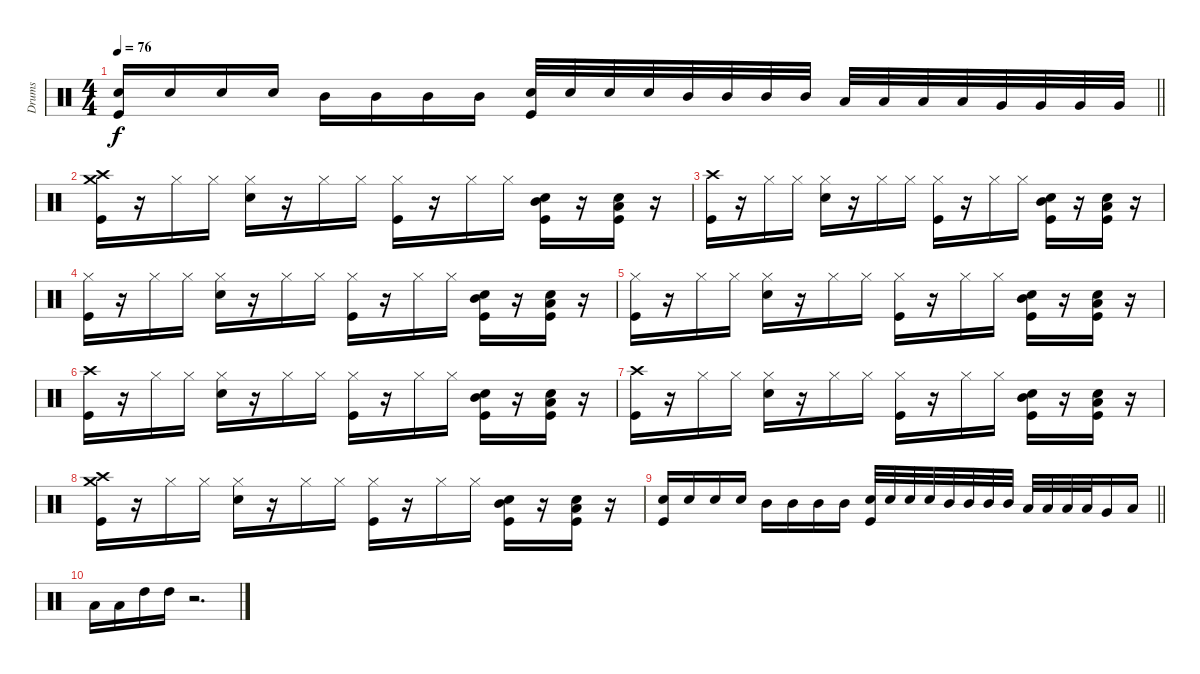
\track ("Drums" "Drums") {instrument percussion}
\staff {score}
\articulation defaults
\ts (4 4)
\tempo 76
\clef neutral
\barLineRight lightlight
\ks c
("Snare (hit) 2" "Kick (hit)").16{dy f} "Snare (hit) 2".16 "Snare (hit) 2".16 "Snare (hit) 2".16 "Mid Tom (hit)".16 "Mid Tom (hit)".16 "Mid Tom (hit)".16 "Mid Tom (hit)".16 ("Snare (hit) 2" "Kick (hit)").32 "Snare (hit) 2".32 "Snare (hit) 2".32 "Snare (hit) 2".32 "Mid Tom (hit)".32 "Mid Tom (hit)".32 "Mid Tom (hit)".32 "Mid Tom (hit)".32 "Low Tom (hit)".32 "Low Tom (hit)".32 "Low Tom (hit)".32 "Low Tom (hit)".32 "Very Low Tom (hit)".32 "Very Low Tom (hit)".32 "Very Low Tom (hit)".32 "Very Low Tom (hit)".32 |
("Crash high (hit)" "Crash medium (hit)" "Kick (hit)").16 r.16 "Hi-Hat (closed)".16 "Hi-Hat (closed)".16 ("Hi-Hat (closed)" "Snare (hit) 2").16 r.16 "Hi-Hat (closed)".16 "Hi-Hat (closed)".16 ("Hi-Hat (closed)" "Kick (hit)").16 r.16 "Hi-Hat (closed)".16 "Hi-Hat (closed)".16 ("Snare (hit) 2" "Mid Tom (hit)" "Kick (hit)").16 r.16 ("Snare (hit) 2" "Low Tom (hit)" "Kick (hit)").16 r.16 |
("Crash high (hit)" "Kick (hit)").16 r.16 "Hi-Hat (closed)".16 "Hi-Hat (closed)".16 ("Hi-Hat (closed)" "Snare (hit) 2").16 r.16 "Hi-Hat (closed)".16 "Hi-Hat (closed)".16 ("Hi-Hat (closed)" "Kick (hit)").16 r.16 "Hi-Hat (closed)".16 "Hi-Hat (closed)".16 ("Snare (hit) 2" "Mid Tom (hit)" "Kick (hit)").16 r.16 ("Snare (hit) 2" "Low Tom (hit)" "Kick (hit)").16 r.16 |
("Hi-Hat (closed)" "Kick (hit)").16 r.16 "Hi-Hat (closed)".16 "Hi-Hat (closed)".16 ("Hi-Hat (closed)" "Snare (hit) 2").16 r.16 "Hi-Hat (closed)".16 "Hi-Hat (closed)".16 ("Hi-Hat (closed)" "Kick (hit)").16 r.16 "Hi-Hat (closed)".16 "Hi-Hat (closed)".16 ("Snare (hit) 2" "Mid Tom (hit)" "Kick (hit)").16 r.16 ("Snare (hit) 2" "Low Tom (hit)" "Kick (hit)").16 r.16 |
("Hi-Hat (closed)" "Kick (hit)").16 r.16 "Hi-Hat (closed)".16 "Hi-Hat (closed)".16 ("Hi-Hat (closed)" "Snare (hit) 2").16 r.16 "Hi-Hat (closed)".16 "Hi-Hat (closed)".16 ("Hi-Hat (closed)" "Kick (hit)").16 r.16 "Hi-Hat (closed)".16 "Hi-Hat (closed)".16 ("Snare (hit) 2" "Mid Tom (hit)" "Kick (hit)").16 r.16 ("Snare (hit) 2" "Low Tom (hit)" "Kick (hit)").16 r.16 |
("Crash high (hit)" "Kick (hit)").16 r.16 "Hi-Hat (closed)".16 "Hi-Hat (closed)".16 ("Hi-Hat (closed)" "Snare (hit) 2").16 r.16 "Hi-Hat (closed)".16 "Hi-Hat (closed)".16 ("Hi-Hat (closed)" "Kick (hit)").16 r.16 "Hi-Hat (closed)".16 "Hi-Hat (closed)".16 ("Snare (hit) 2" "Mid Tom (hit)" "Kick (hit)").16 r.16 ("Snare (hit) 2" "Low Tom (hit)" "Kick (hit)").16 r.16 |
("Crash high (hit)" "Kick (hit)").16 r.16 "Hi-Hat (closed)".16 "Hi-Hat (closed)".16 ("Hi-Hat (closed)" "Snare (hit) 2").16 r.16 "Hi-Hat (closed)".16 "Hi-Hat (closed)".16 ("Hi-Hat (closed)" "Kick (hit)").16 r.16 "Hi-Hat (closed)".16 "Hi-Hat (closed)".16 ("Snare (hit) 2" "Mid Tom (hit)" "Kick (hit)").16 r.16 ("Snare (hit) 2" "Low Tom (hit)" "Kick (hit)").16 r.16 |
("Crash high (hit)" "Crash medium (hit)" "Kick (hit)").16 r.16 "Hi-Hat (closed)".16 "Hi-Hat (closed)".16 ("Hi-Hat (closed)" "Snare (hit) 2").16 r.16 "Hi-Hat (closed)".16 "Hi-Hat (closed)".16 ("Hi-Hat (closed)" "Kick (hit)").16 r.16 "Hi-Hat (closed)".16 "Hi-Hat (closed)".16 ("Snare (hit) 2" "Mid Tom (hit)" "Kick (hit)").16 r.16 ("Snare (hit) 2" "Low Tom (hit)" "Kick (hit)").16 r.16 |
\barLineRight lightlight
("Snare (hit) 2" "Kick (hit)").16 "Snare (hit) 2".16 "Snare (hit) 2".16 "Snare (hit) 2".16 "Mid Tom (hit)".16 "Mid Tom (hit)".16 "Mid Tom (hit)".16 "Mid Tom (hit)".16 ("Snare (hit) 2" "Kick (hit)").32 "Snare (hit) 2".32 "Snare (hit) 2".32 "Snare (hit) 2".32 "Mid Tom (hit)".32 "Mid Tom (hit)".32 "Mid Tom (hit)".32 "Mid Tom (hit)".32 "Low Tom (hit)".32 "Low Tom (hit)".32 "Low Tom (hit)".32 "Low Tom (hit)".32 "Very Low Tom (hit)".16 "Low Floor Tom (hit)".16 |
"Low Tom (hit)".16 "Low Tom (hit)".16 "High Tom (hit)".16 "High Tom (hit)".16 r.2{d}
